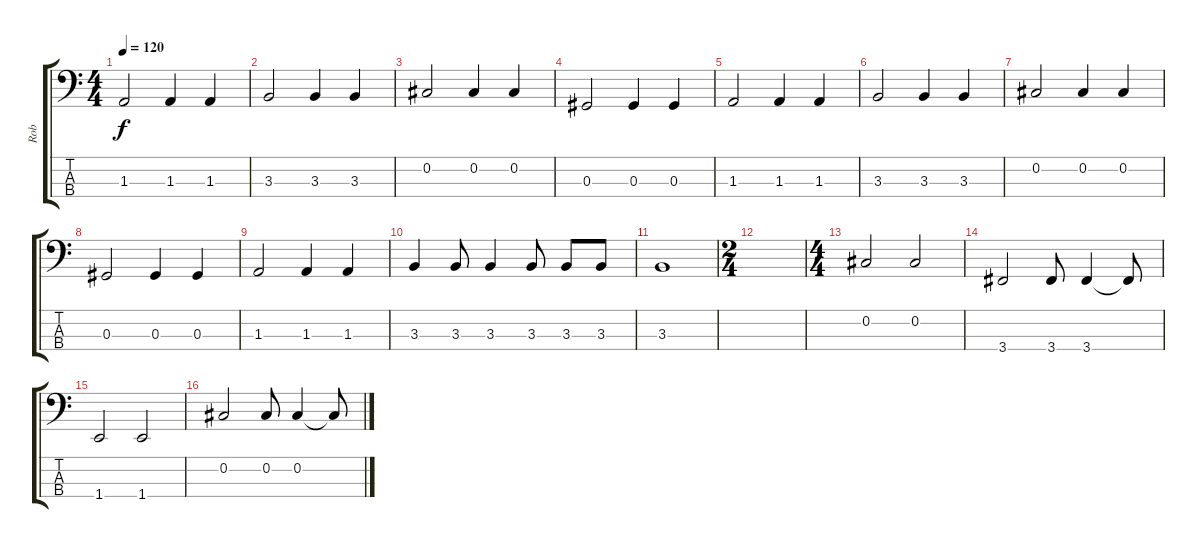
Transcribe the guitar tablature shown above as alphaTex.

\track ("Rob" "Rob") {instrument electricbassfinger}
\staff {score tabs}
\tuning (Gb2 Db2 Ab1 Eb1) {hide}
\ts (4 4)
\tempo 120
\clef f4
\ks c
1.3.2{dy f} 1.3.4 1.3.4 |
3.3.2 3.3.4 3.3.4 |
0.2.2 0.2.4 0.2.4 |
0.3.2 0.3.4 0.3.4 |
1.3.2 1.3.4 1.3.4 |
3.3.2 3.3.4 3.3.4 |
0.2.2 0.2.4 0.2.4 |
0.3.2 0.3.4 0.3.4 |
1.3.2 1.3.4 1.3.4 |
3.3.4 3.3.8 3.3.4 3.3.8 3.3.8 3.3.8 |
3.3.1 |
\ts (2 4)
|
\ts (4 4)
0.2.2 0.2.2 |
3.4.2 3.4.8 3.4.4 3.4{t}.8 |
1.4.2 1.4.2 |
0.2.2 0.2.8 0.2.4 0.2{t}.8
